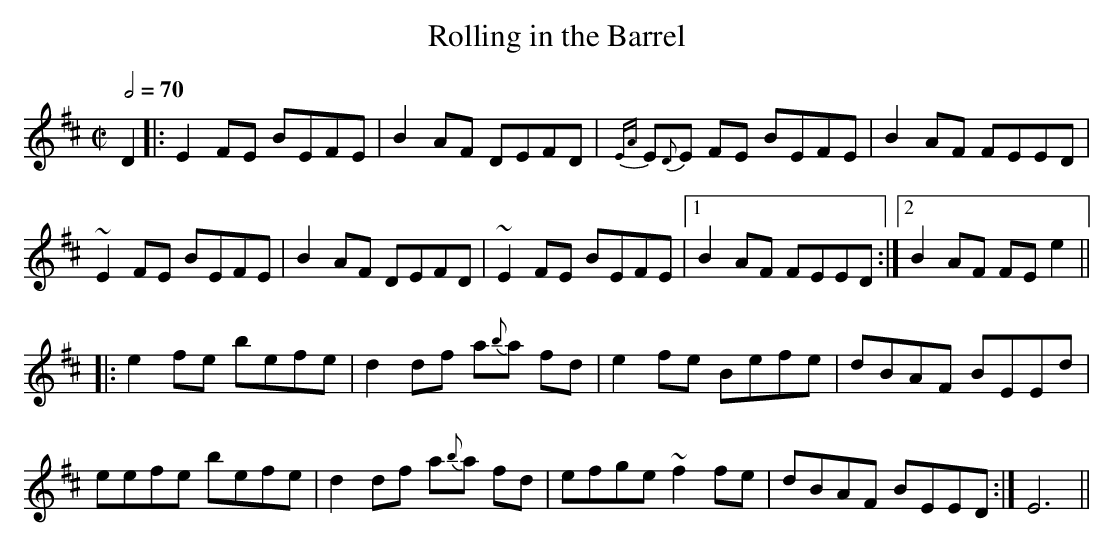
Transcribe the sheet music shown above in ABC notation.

X:1
T:Rolling in the Barrel
M:C|
L:1/8
Q:1/2=70
K:Edor
D2|:E2FE BEFE|B2AF DEFD|{EA}E{D}E FE BEFE|B2AF FEED|
~E2FE BEFE|B2AF DEFD|~E2FE BEFE|1 B2AF FEED:|2 B2AF FEe2||
|:e2fe befe|d2df a{b}a fd|e2fe Befe|dBAF BEEd|
eefe befe|d2df a{b}a fd|efge ~f2fe|dBAF BEED:|E6||
